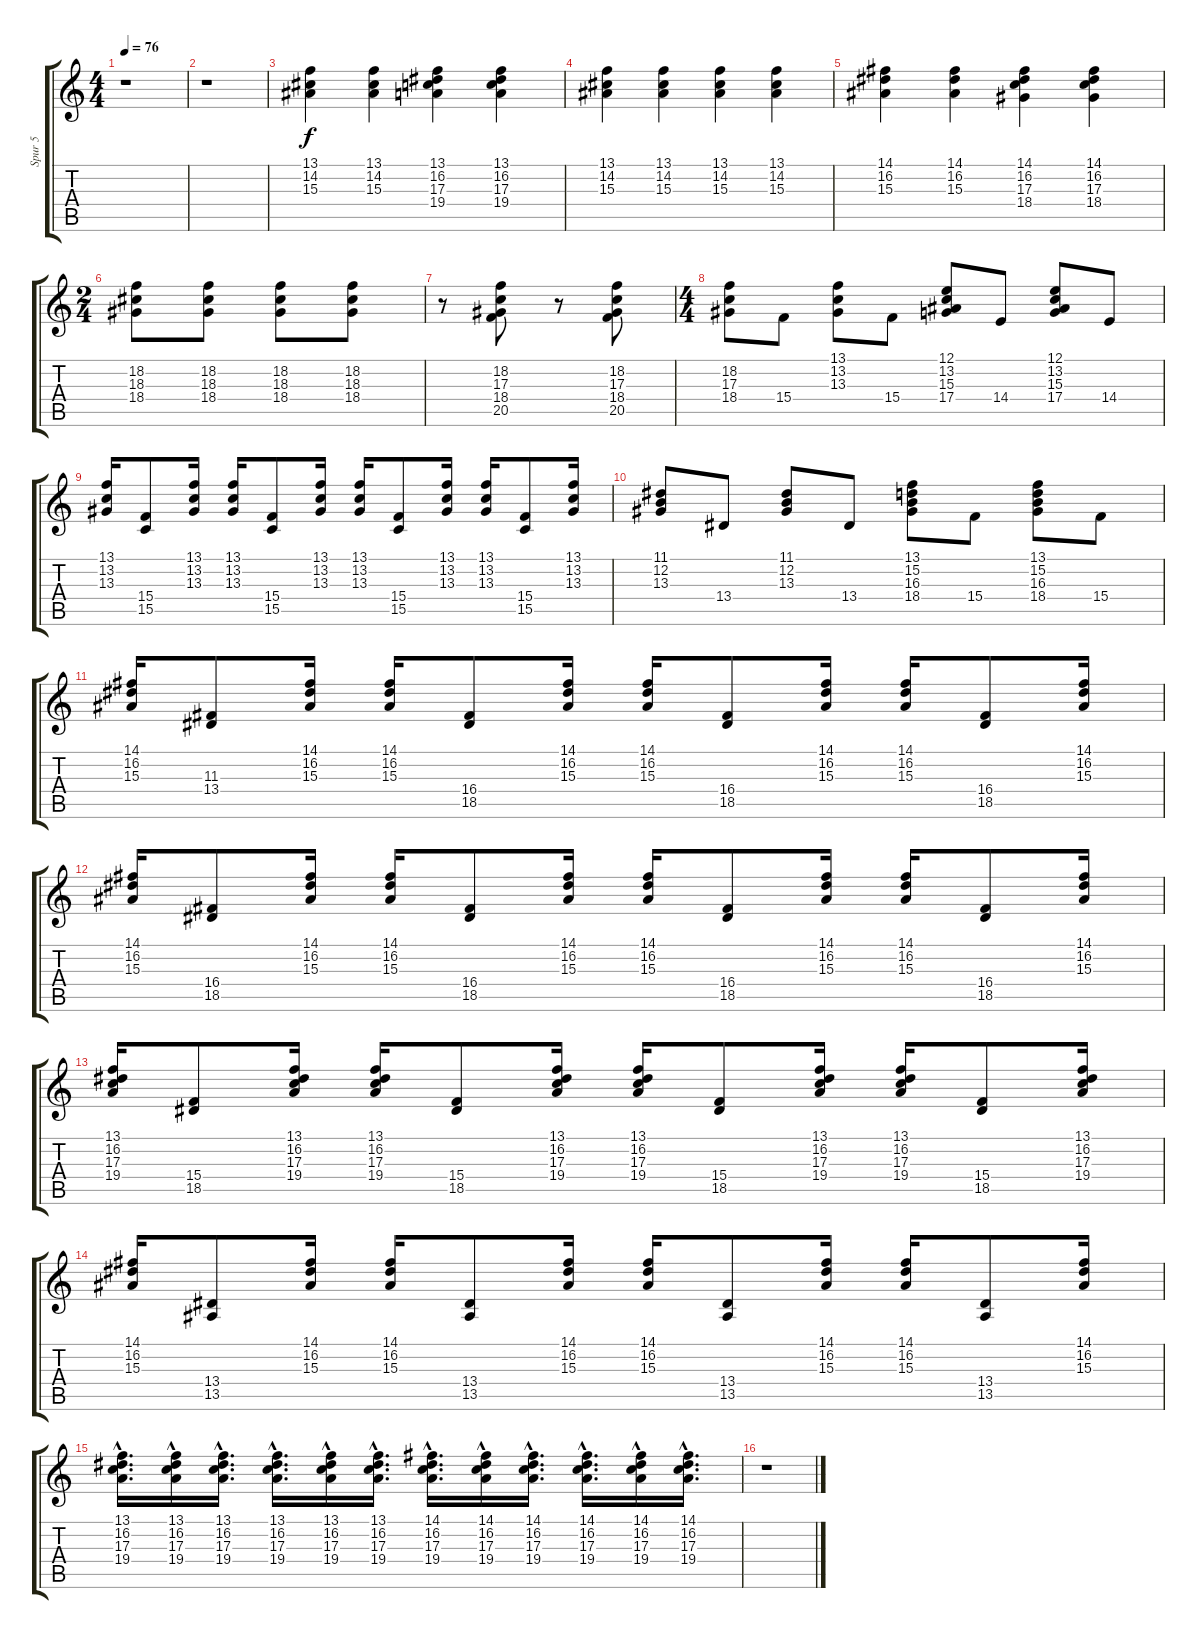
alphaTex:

\track ("Spur 5" "Spur 5") {instrument churchorgan}
\staff {score tabs}
\tuning (E4 B3 G3 D3 A2 E2) {hide}
\ts (4 4)
\tempo 76
\clef g2
\ks c
r.1{dy f} |
r.1 |
(13.1 14.2 15.3).4 (13.1 14.2 15.3).4{volume 9} (13.1 16.2 17.3 19.4).4{volume 9} (13.1 16.2 17.3 19.4).4{volume 9} |
(13.1 14.2 15.3).4{volume 9} (13.1 14.2 15.3).4{volume 10} (13.1 14.2 15.3).4{volume 10} (13.1 14.2 15.3).4{volume 10} |
(14.1 16.2 15.3).4{volume 10} (14.1 16.2 15.3).4{volume 10} (14.1 16.2 17.3 18.4).4{volume 10} (14.1 16.2 17.3 18.4).4{volume 10} |
\ts (2 4)
(18.2 18.3 18.4).8{volume 10} (18.2 18.3 18.4).8{volume 11} (18.2 18.3 18.4).8 (18.2 18.3 18.4).8 |
r.8 (18.2 17.3 18.4 20.5).8{volume 9} r.8 (18.2 17.3 18.4 20.5).8 |
\ts (4 4)
(18.2 17.3 18.4).8 15.4.8 (13.1 13.2 13.3).8{volume 9} 15.4.8{volume 10} (12.1 13.2 15.3 17.4).8{volume 10} 14.4.8{volume 10} (12.1 13.2 15.3 17.4).8{volume 10} 14.4.8{volume 11} |
(13.1 13.2 13.3).16 (15.4 15.5).8 (13.1 13.2 13.3).16 (13.1 13.2 13.3).16 (15.4 15.5).8 (13.1 13.2 13.3).16 (13.1 13.2 13.3).16 (15.4 15.5).8 (13.1 13.2 13.3).16 (13.1 13.2 13.3).16 (15.4 15.5).8 (13.1 13.2 13.3).16 |
(11.1 12.2 13.3).8 13.4.8{volume 11} (11.1 12.2 13.3).8 13.4.8{volume 11} (13.1 15.2 16.3 18.4).8{volume 11} 15.4.8{volume 11} (13.1 15.2 16.3 18.4).8 15.4.8{volume 11} |
(14.1 16.2 15.3).16{volume 11} (11.3 13.4).8 (14.1 16.2 15.3).16{volume 12} (14.1 16.2 15.3).16 (16.4 18.5).8 (14.1 16.2 15.3).16{volume 12} (14.1 16.2 15.3).16{volume 12} (16.4 18.5).8 (14.1 16.2 15.3).16{volume 12} (14.1 16.2 15.3).16 (16.4 18.5).8 (14.1 16.2 15.3).16{volume 12} |
(14.1 16.2 15.3).16 (16.4 18.5).8{volume 12} (14.1 16.2 15.3).16{volume 12} (14.1 16.2 15.3).16 (16.4 18.5).8 (14.1 16.2 15.3).16{volume 12} (14.1 16.2 15.3).16 (16.4 18.5).8 (14.1 16.2 15.3).16 (14.1 16.2 15.3).16 (16.4 18.5).8 (14.1 16.2 15.3).16 |
(13.1 16.2 17.3 19.4).16 (15.4 18.5).8 (13.1 16.2 17.3 19.4).16 (13.1 16.2 17.3 19.4).16 (15.4 18.5).8 (13.1 16.2 17.3 19.4).16 (13.1 16.2 17.3 19.4).16 (15.4 18.5).8 (13.1 16.2 17.3 19.4).16 (13.1 16.2 17.3 19.4).16 (15.4 18.5).8 (13.1 16.2 17.3 19.4).16 |
(14.1 16.2 15.3).16 (13.4 13.5).8 (14.1 16.2 15.3).16 (14.1 16.2 15.3).16 (13.4 13.5).8 (14.1 16.2 15.3).16 (14.1 16.2 15.3).16 (13.4 13.5).8 (14.1 16.2 15.3).16 (14.1 16.2 15.3).16 (13.4 13.5).8 (14.1 16.2 15.3).16 |
(13.1{hac} 16.2{hac} 17.3{hac} 19.4{hac}).16{d} (13.1{hac} 16.2{hac} 17.3{hac} 19.4{hac}).16 (13.1{hac} 16.2{hac} 17.3{hac} 19.4{hac}).16{d} (13.1{hac} 16.2{hac} 17.3{hac} 19.4{hac}).16{d} (13.1{hac} 16.2{hac} 17.3{hac} 19.4{hac}).16 (13.1{hac} 16.2{hac} 17.3{hac} 19.4{hac}).16{d} (14.1{hac} 16.2{hac} 17.3{hac} 19.4{hac}).16{d} (14.1{hac} 16.2{hac} 17.3{hac} 19.4{hac}).16{volume 12} (14.1{hac} 16.2{hac} 17.3{hac} 19.4{hac}).16{d volume 12} (14.1{hac} 16.2{hac} 17.3{hac} 19.4{hac}).16{d volume 12} (14.1{hac} 16.2{hac} 17.3{hac} 19.4{hac}).16{volume 12} (14.1{hac} 16.2{hac} 17.3{hac} 19.4{hac}).16{d volume 12} |
r.1
